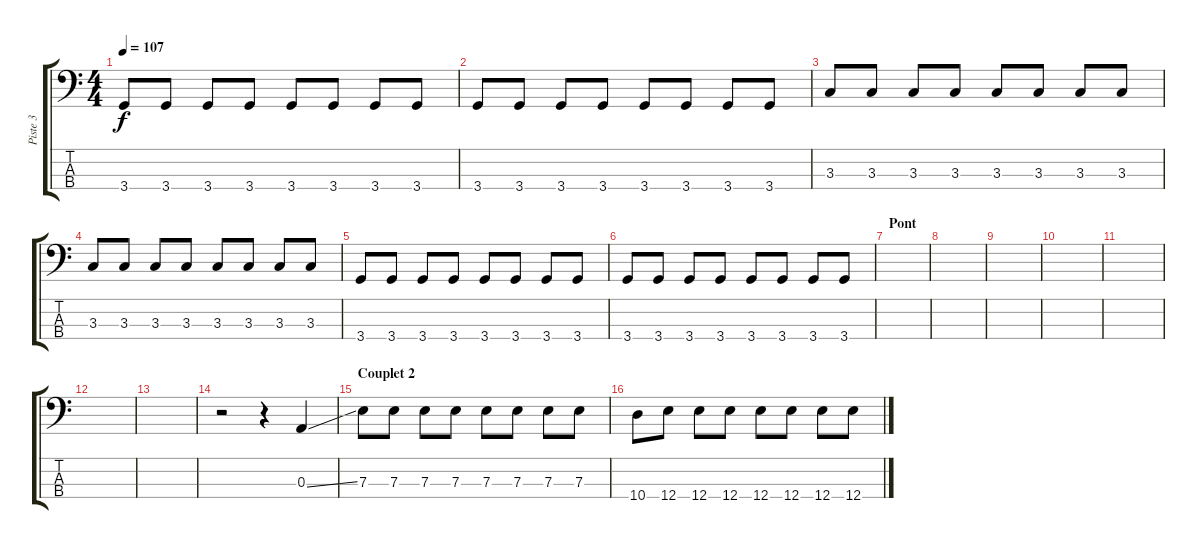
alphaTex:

\track ("Piste 3" "Piste 3") {instrument electricbassfinger}
\staff {score tabs}
\tuning (G2 D2 A1 E1) {hide}
\ts (4 4)
\tempo 107
\clef f4
\ks c
3.4.8{dy f} 3.4.8 3.4.8 3.4.8 3.4.8 3.4.8 3.4.8 3.4.8 |
3.4.8 3.4.8 3.4.8 3.4.8 3.4.8 3.4.8 3.4.8 3.4.8 |
3.3.8 3.3.8 3.3.8 3.3.8 3.3.8 3.3.8 3.3.8 3.3.8 |
3.3.8 3.3.8 3.3.8 3.3.8 3.3.8 3.3.8 3.3.8 3.3.8 |
3.4.8 3.4.8 3.4.8 3.4.8 3.4.8 3.4.8 3.4.8 3.4.8 |
3.4.8 3.4.8 3.4.8 3.4.8 3.4.8 3.4.8 3.4.8 3.4.8 |
\section ("" "Pont")
|
|
|
|
|
|
|
r.2 r.4 0.3{ss}.4 |
\section ("" "Couplet 2 ")
7.3.8 7.3.8 7.3.8 7.3.8 7.3.8 7.3.8 7.3.8 7.3.8 |
10.4.8 12.4.8 12.4.8 12.4.8 12.4.8 12.4.8 12.4.8 12.4.8
